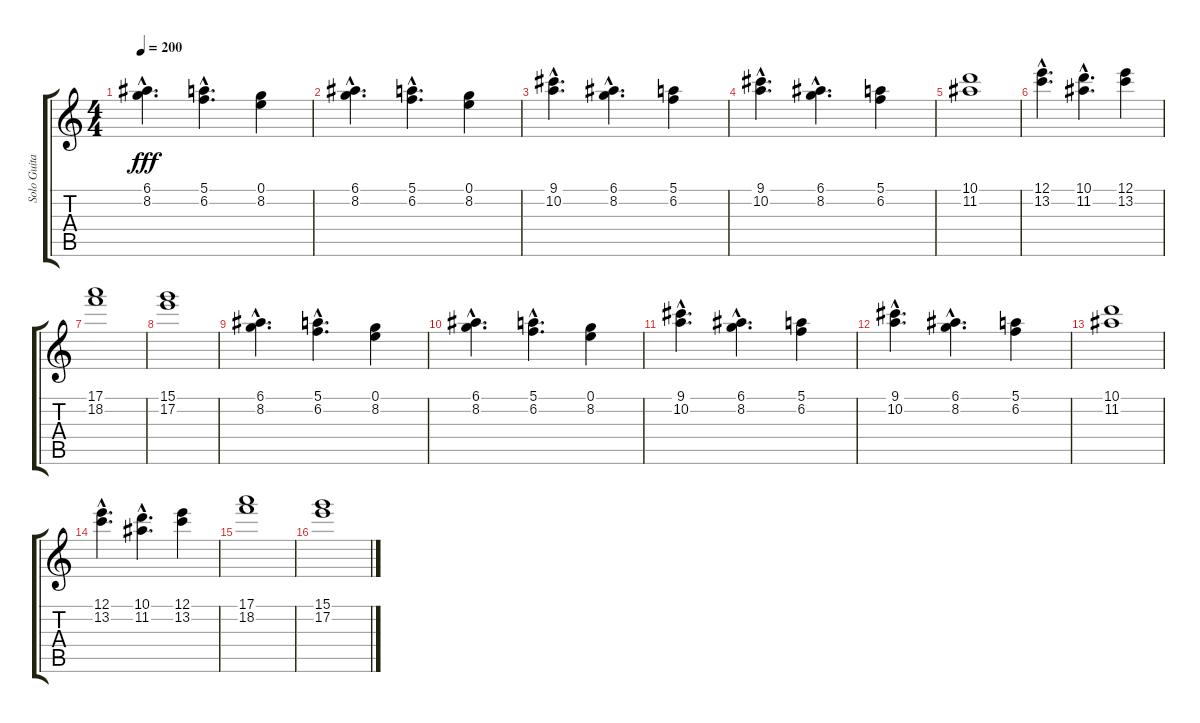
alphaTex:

\track ("Solo Guitar" "Solo Guita") {instrument overdrivenguitar}
\staff {score tabs}
\tuning (E4 B3 G3 D3 A2 E2) {hide}
\ts (4 4)
\tempo 200
\clef g2
\ks c
(6.1{hac} 8.2{hac}).4{d dy fff} (5.1{hac} 6.2{hac}).4{d} (0.1 8.2).4 |
(6.1{hac} 8.2{hac}).4{d} (5.1{hac} 6.2{hac}).4{d} (0.1 8.2).4 |
(9.1{hac} 10.2{hac}).4{d} (6.1{hac} 8.2{hac}).4{d} (5.1 6.2).4 |
(9.1{hac} 10.2{hac}).4{d} (6.1{hac} 8.2{hac}).4{d} (5.1 6.2).4 |
(10.1 11.2).1 |
(12.1{hac} 13.2{hac}).4{d} (10.1{hac} 11.2{hac}).4{d} (12.1 13.2).4 |
(17.1 18.2).1 |
(15.1 17.2).1 |
(6.1{hac} 8.2{hac}).4{d} (5.1{hac} 6.2{hac}).4{d} (0.1 8.2).4 |
(6.1{hac} 8.2{hac}).4{d} (5.1{hac} 6.2{hac}).4{d} (0.1 8.2).4 |
(9.1{hac} 10.2{hac}).4{d} (6.1{hac} 8.2{hac}).4{d} (5.1 6.2).4 |
(9.1{hac} 10.2{hac}).4{d} (6.1{hac} 8.2{hac}).4{d} (5.1 6.2).4 |
(10.1 11.2).1 |
(12.1{hac} 13.2{hac}).4{d} (10.1{hac} 11.2{hac}).4{d} (12.1 13.2).4 |
(17.1 18.2).1 |
(15.1 17.2).1
